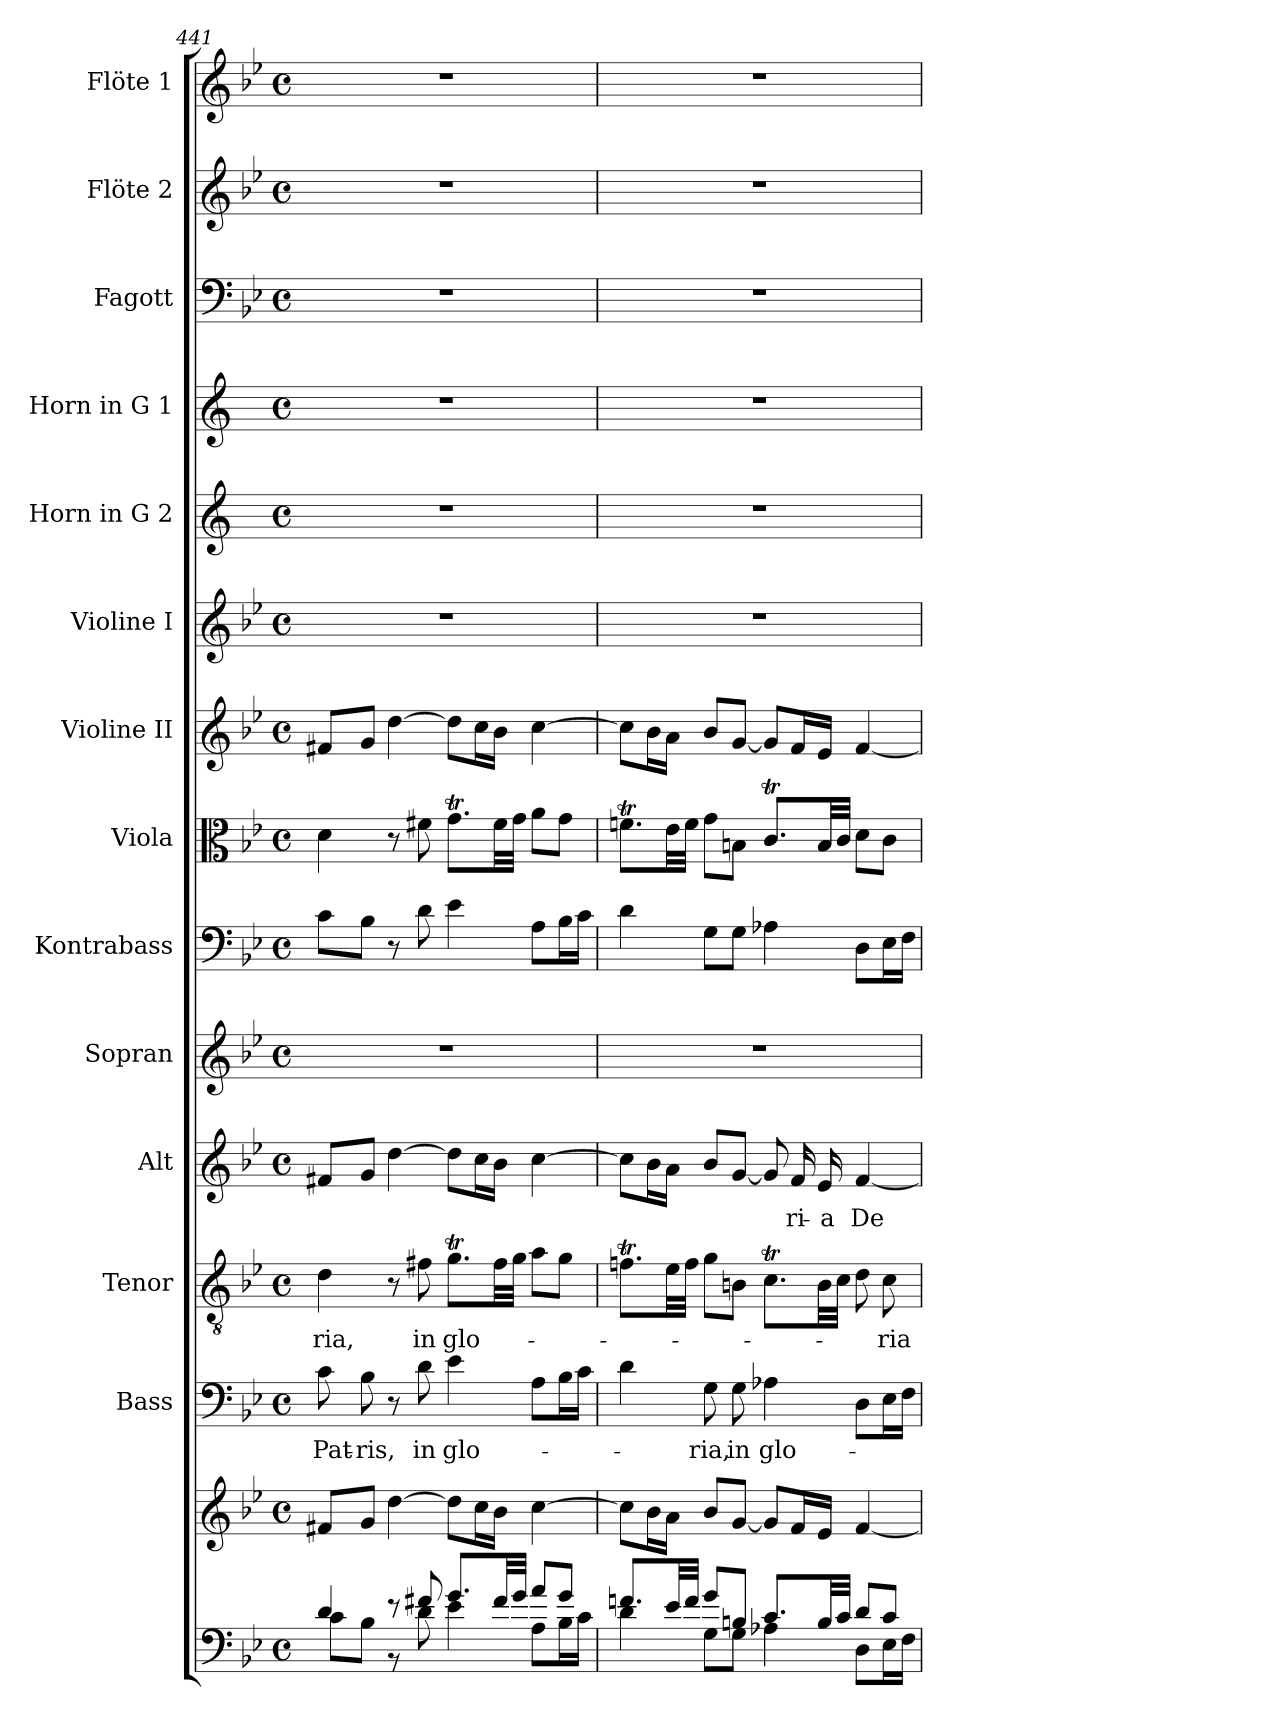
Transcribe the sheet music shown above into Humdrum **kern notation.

**kern	**kern	**kern	**text	**kern	**text	**kern	**text	**kern	**kern	**kern	**kern	**kern	**kern	**kern	**kern	**kern	**kern
*part14	*part14	*part13	*part13	*part12	*part12	*part11	*part11	*part10	*part9	*part8	*part7	*part6	*part5	*part4	*part3	*part2	*part1
*staff15	*staff14	*staff13	*staff13	*staff12	*staff12	*staff11	*staff11	*staff10	*staff9	*staff8	*staff7	*staff6	*staff5	*staff4	*staff3	*staff2	*staff1
*	*	*I"Bass	*	*I"Tenor	*	*I"Alt	*	*I"Sopran	*I"Kontrabass	*I"Viola	*I"Violine II	*I"Violine I	*I"Horn in G 2	*I"Horn in G 1	*I"Fagott	*I"Flöte 2	*I"Flöte 1
*	*	*I'B.	*	*I'T.	*	*I'A.	*	*I'S.	*I'Kb.	*I'Vla.	*I'Vl. II	*I'Vl. I	*	*	*I'Fg.	*I'Fl. 2	*I'Fl. 1
*clefF4	*clefG2	*clefF4	*	*clefGv2	*	*clefG2	*	*clefG2	*clefF4	*clefC3	*clefG2	*clefG2	*clefG2	*clefG2	*clefF4	*clefG2	*clefG2
*	*	*	*	*	*	*	*	*	*ITrd7c12	*	*	*	*ITrd1c2	*ITrd1c2	*	*	*
*k[b-e-]	*k[b-e-]	*k[b-e-]	*	*k[b-e-]	*	*k[b-e-]	*	*k[b-e-]	*k[b-e-]	*k[b-e-]	*k[b-e-]	*k[b-e-]	*k[b-e-]	*k[b-e-]	*k[b-e-]	*k[b-e-]	*k[b-e-]
*B-:	*B-:	*B-:	*	*B-:	*	*B-:	*	*B-:	*B-:	*B-:	*B-:	*B-:	*B-:	*B-:	*B-:	*B-:	*B-:
*M4/4	*M4/4	*M4/4	*	*M4/4	*	*M4/4	*	*M4/4	*M4/4	*M4/4	*M4/4	*M4/4	*M4/4	*M4/4	*M4/4	*M4/4	*M4/4
*met(c)	*met(c)	*met(c)	*	*met(c)	*	*met(c)	*	*met(c)	*met(c)	*met(c)	*met(c)	*met(c)	*met(c)	*met(c)	*met(c)	*met(c)	*met(c)
=441	=441	=441	=441	=441	=441	=441	=441	=441	=441	=441	=441	=441	=441	=441	=441	=441	=441
*^	*	*	*	*	*	*	*	*	*	*	*	*	*	*	*	*	*
!	!	!	!	!LO:LY:b	!	!LO:LY:b	!	!	!	!	!	!	!	!	!	!	!	!
4d/	8c\L	8f#X/L	8c\	Pat-	4d\	-ria,	8f#X/L	.	1r	8C\L	4d\	8f#X/L	1r	1r	1r	1r	1r	1r
!	!	!	!	!LO:LY:b	!	!	!	!	!	!	!	!	!	!	!	!	!	!
.	8B-\J	8g/J	8B-\	-ris,	.	.	8g/J	.	.	8BB-\J	.	8g/J	.	.	.	.	.	.
8r	8r	[4dd\	8r	.	8r	.	[4dd\	.	.	8r	8r	[4dd\	.	.	.	.	.	.
!	!	!	!	!LO:LY:b	!	!LO:LY:b	!	!	!	!	!	!	!	!	!	!	!	!
8f#X/	8d\	.	8d\	in	8f#X\	in	.	.	.	8D\	8f#X\	.	.	.	.	.	.	.
!	!	!	!	!LO:LY:b	!	!LO:LY:b	!	!	!	!	!	!	!	!	!	!	!	!
8.g/L	4e-\	8dd\L]	4e-\	glo-	8.gT\L	glo-	8dd\L]	.	.	4E-\	8.gT\L	8dd\L]	.	.	.	.	.	.
.	.	16cc\L	.	.	.	.	16cc\L	.	.	.	.	16cc\L	.	.	.	.	.	.
32f#/LL	.	16b-\JJ	.	.	32f#\LL	.	16b-\JJ	.	.	.	32f#\LL	16b-\JJ	.	.	.	.	.	.
32g/JJJ	.	.	.	.	32g\JJJ	.	.	.	.	.	32g\JJJ	.	.	.	.	.	.	.
8a/L	8A\L	[4cc\	8A\L	.	8a\L	.	[4cc\	.	.	8AA\L	8a\L	[4cc\	.	.	.	.	.	.
8g/J	16B-\L	.	16B-\L	.	8g\J	.	.	.	.	16BB-\L	8g\J	.	.	.	.	.	.	.
.	16c\JJ	.	16c\JJ	.	.	.	.	.	.	16C\JJ	.	.	.	.	.	.	.	.
!!LO:PB:g=z
=442	=442	=442	=442	=442	=442	=442	=442	=442	=442	=442	=442	=442	=442	=442	=442	=442	=442	=442
8.fn/L	4d\	8cc\L]	4d\	.	8.fnT\L	.	8cc\L]	.	1r	4D\	8.fnT\L	8cc\L]	1r	1r	1r	1r	1r	1r
.	.	16b-\L	.	.	.	.	16b-\L	.	.	.	.	16b-\L	.	.	.	.	.	.
32e-/LL	.	16a\JJ	.	.	32e-\LL	.	16a\JJ	.	.	.	32e-\LL	16a\JJ	.	.	.	.	.	.
32f/JJJ	.	.	.	.	32f\JJJ	.	.	.	.	.	32f\JJJ	.	.	.	.	.	.	.
!	!	!	!	!LO:LY:b	!	!	!	!	!	!	!	!	!	!	!	!	!	!
8g/L	8G\L	8b-/L	8G\	-ria,	8g\L	.	8b-/L	.	.	8GG\L	8g\L	8b-/L	.	.	.	.	.	.
!	!	!	!	!LO:LY:b	!	!	!	!	!	!	!	!	!	!	!	!	!	!
8Bn/J	8G\J	[8g/J	8G\	in	8Bn\J	.	[8g/J	.	.	8GG\J	8Bn\J	[8g/J	.	.	.	.	.	.
!	!	!	!	!LO:LY:b	!	!	!	!	!	!	!	!	!	!	!	!	!	!
8.c/L	4A-X\	8g/L]	4A-X\	glo-	8.cT\L	.	8g/]	.	.	4AA-X\	8.cT/L	8g/L]	.	.	.	.	.	.
!	!	!	!	!	!	!	!	!LO:LY:b	!	!	!	!	!	!	!	!	!	!
.	.	16f/L	.	.	.	.	16f/	-ri-	.	.	.	16f/L	.	.	.	.	.	.
!	!	!	!	!	!	!	!	!LO:LY:b	!	!	!	!	!	!	!	!	!	!
32B/LL	.	16e-/JJ	.	.	32B\LL	.	16e-/	-a	.	.	32B/LL	16e-/JJ	.	.	.	.	.	.
32c/JJJ	.	.	.	.	32c\JJJ	.	.	.	.	.	32c/JJJ	.	.	.	.	.	.	.
!	!	!	!	!	!	!	!	!LO:LY:b	!	!	!	!	!	!	!	!	!	!
8d/L	8D\L	[4f/	8D\L	.	8d\	.	[4f/	De-	.	8DD\L	8d\L	[4f/	.	.	.	.	.	.
!	!	!	!	!	!	!LO:LY:b	!	!	!	!	!	!	!	!	!	!	!	!
8c/J	16E-\L	.	16E-\L	.	8c\	-ria	.	.	.	16EE-\L	8c\J	.	.	.	.	.	.	.
.	16F\JJ	.	16F\JJ	.	.	.	.	.	.	16FF\JJ	.	.	.	.	.	.	.	.
*v	*v	*	*	*	*	*	*	*	*	*	*	*	*	*	*	*	*	*
=	=	=	=	=	=	=	=	=	=	=	=	=	=	=	=	=	=
*-	*-	*-	*-	*-	*-	*-	*-	*-	*-	*-	*-	*-	*-	*-	*-	*-	*-
